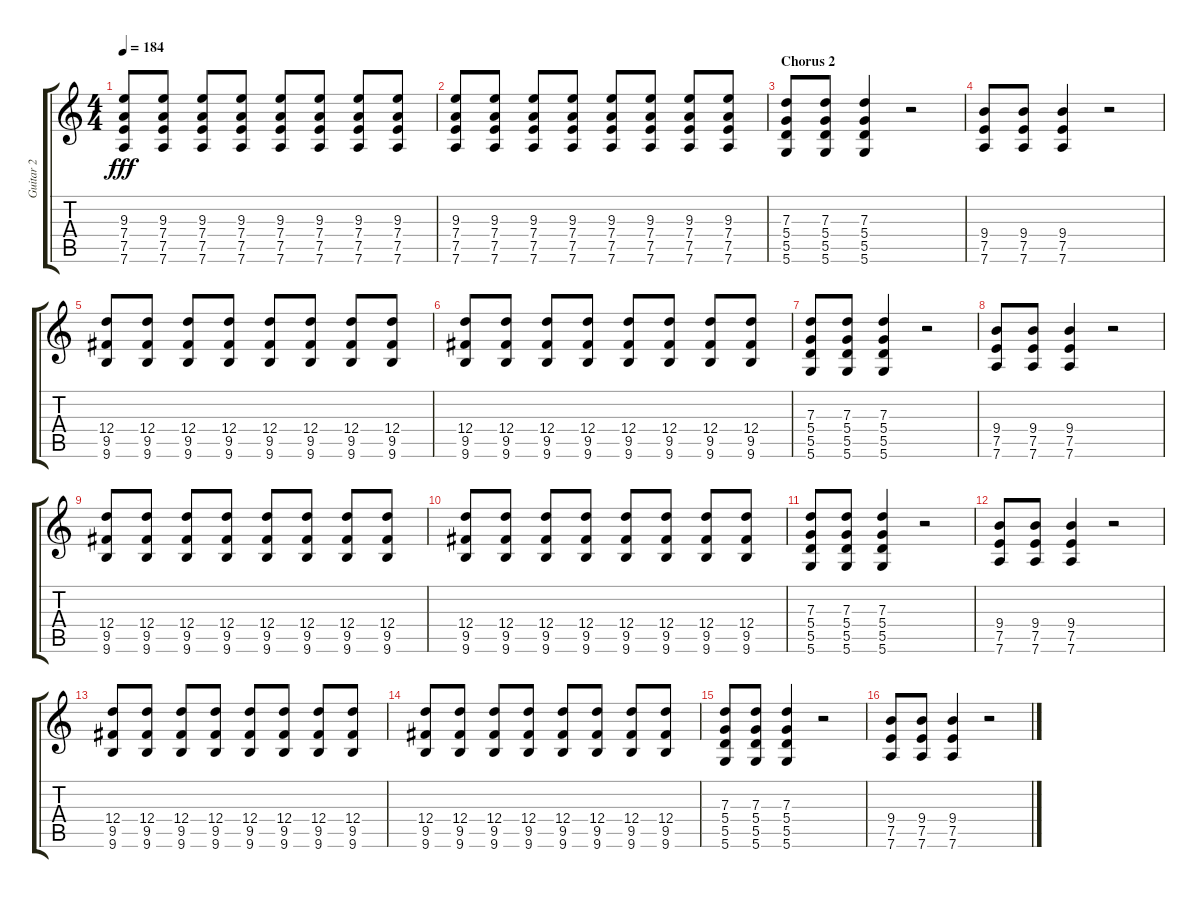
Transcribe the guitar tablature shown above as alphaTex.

\track ("Guitar 2" "Guitar 2") {instrument electricguitarclean}
\staff {score tabs}
\tuning (E4 B3 G3 D3 A2 D2) {hide}
\ts (4 4)
\tempo 184
\clef g2
\ks c
(9.3 7.4 7.5 7.6).8{dy fff} (9.3 7.4 7.5 7.6).8 (9.3 7.4 7.5 7.6).8 (9.3 7.4 7.5 7.6).8 (9.3 7.4 7.5 7.6).8 (9.3 7.4 7.5 7.6).8 (9.3 7.4 7.5 7.6).8 (9.3 7.4 7.5 7.6).8 |
(9.3 7.4 7.5 7.6).8 (9.3 7.4 7.5 7.6).8 (9.3 7.4 7.5 7.6).8 (9.3 7.4 7.5 7.6).8 (9.3 7.4 7.5 7.6).8 (9.3 7.4 7.5 7.6).8 (9.3 7.4 7.5 7.6).8 (9.3 7.4 7.5 7.6).8 |
\section ("" "Chorus 2")
(7.3 5.4 5.5 5.6).8{instrument distortionguitar} (7.3 5.4 5.5 5.6).8 (7.3 5.4 5.5 5.6).4 r.2 |
(9.4 7.5 7.6).8 (9.4 7.5 7.6).8 (9.4 7.5 7.6).4 r.2 |
(12.4 9.5 9.6).8 (12.4 9.5 9.6).8 (12.4 9.5 9.6).8 (12.4 9.5 9.6).8 (12.4 9.5 9.6).8 (12.4 9.5 9.6).8 (12.4 9.5 9.6).8 (12.4 9.5 9.6).8 |
(12.4 9.5 9.6).8 (12.4 9.5 9.6).8 (12.4 9.5 9.6).8 (12.4 9.5 9.6).8 (12.4 9.5 9.6).8 (12.4 9.5 9.6).8 (12.4 9.5 9.6).8 (12.4 9.5 9.6).8 |
(7.3 5.4 5.5 5.6).8 (7.3 5.4 5.5 5.6).8 (7.3 5.4 5.5 5.6).4 r.2 |
(9.4 7.5 7.6).8 (9.4 7.5 7.6).8 (9.4 7.5 7.6).4 r.2 |
(12.4 9.5 9.6).8 (12.4 9.5 9.6).8 (12.4 9.5 9.6).8 (12.4 9.5 9.6).8 (12.4 9.5 9.6).8 (12.4 9.5 9.6).8 (12.4 9.5 9.6).8 (12.4 9.5 9.6).8 |
(12.4 9.5 9.6).8 (12.4 9.5 9.6).8 (12.4 9.5 9.6).8 (12.4 9.5 9.6).8 (12.4 9.5 9.6).8 (12.4 9.5 9.6).8 (12.4 9.5 9.6).8 (12.4 9.5 9.6).8 |
(7.3 5.4 5.5 5.6).8 (7.3 5.4 5.5 5.6).8 (7.3 5.4 5.5 5.6).4 r.2 |
(9.4 7.5 7.6).8 (9.4 7.5 7.6).8 (9.4 7.5 7.6).4 r.2 |
(12.4 9.5 9.6).8 (12.4 9.5 9.6).8 (12.4 9.5 9.6).8 (12.4 9.5 9.6).8 (12.4 9.5 9.6).8 (12.4 9.5 9.6).8 (12.4 9.5 9.6).8 (12.4 9.5 9.6).8 |
(12.4 9.5 9.6).8 (12.4 9.5 9.6).8 (12.4 9.5 9.6).8 (12.4 9.5 9.6).8 (12.4 9.5 9.6).8 (12.4 9.5 9.6).8 (12.4 9.5 9.6).8 (12.4 9.5 9.6).8 |
(7.3 5.4 5.5 5.6).8 (7.3 5.4 5.5 5.6).8 (7.3 5.4 5.5 5.6).4 r.2 |
(9.4 7.5 7.6).8 (9.4 7.5 7.6).8 (9.4 7.5 7.6).4 r.2
